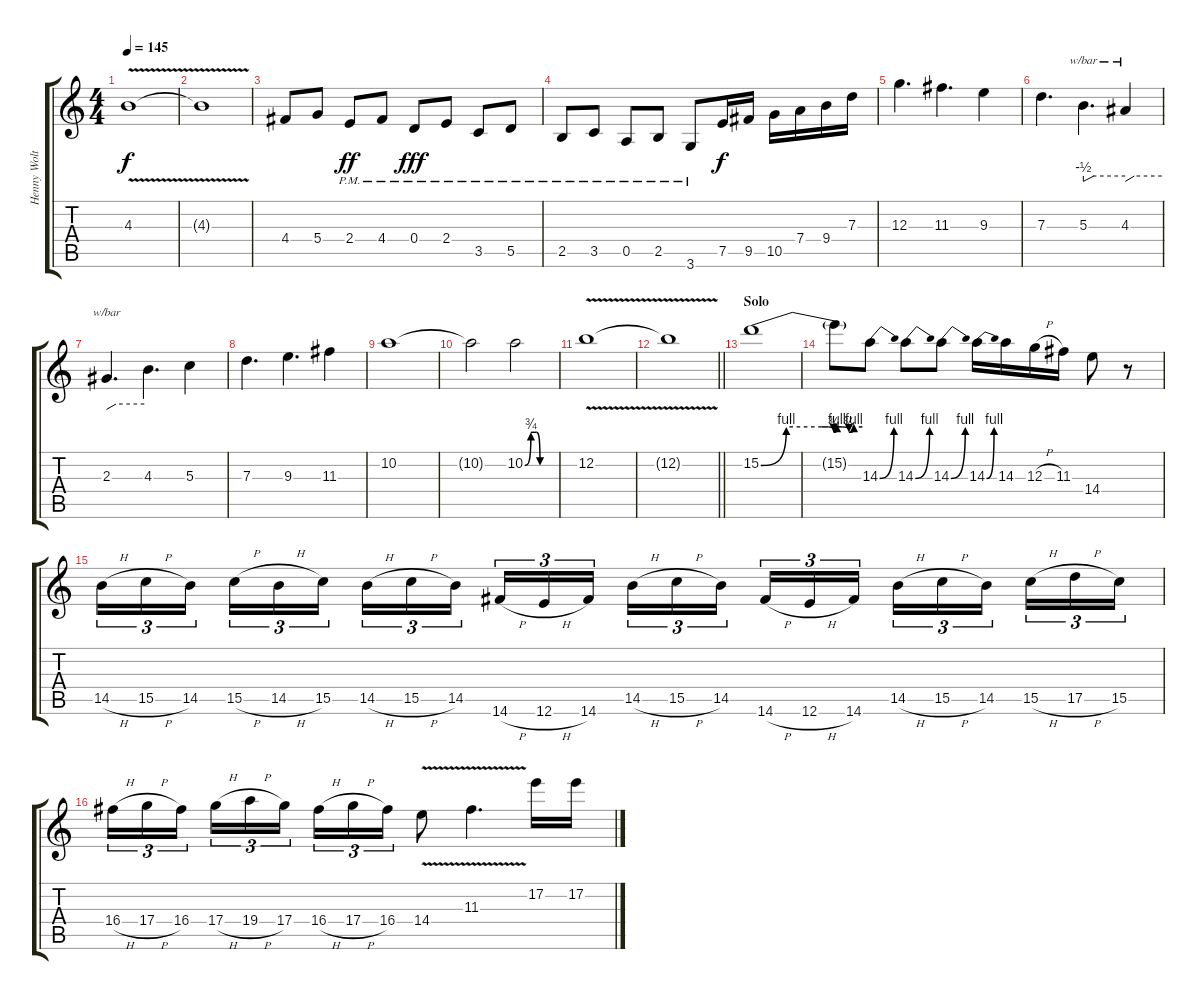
\track ("Henny Wolter" "Henny Wolt") {instrument distortionguitar}
\staff {score tabs}
\tuning (E4 B3 G3 D3 A2 E2) {hide}
\ts (4 4)
\tempo 145
\clef g2
\ks c
4.3{v}.1{dy f} |
4.3{t}.1 |
4.4.8 5.4.8 2.4{pm}.8{dy ff} 4.4{pm}.8 0.4{pm}.8{dy fff} 2.4{pm}.8 3.5{pm}.8 5.5{pm}.8 |
2.5{pm}.8 3.5{pm}.8 0.5{pm}.8 2.5{pm}.8 3.6{pm}.8 7.5.16{dy f} 9.5.16 10.5.16 7.4.16 9.4.16 7.3.16 |
12.3.4{d} 11.3.4{d} 9.3.4 |
7.3.4{d} 5.3.4{d tbe (custom default 0 -2 15 0 60 0)} 4.3.4{tbe (custom default 0 -2 15 0 60 0)} |
2.3.4{d tbe (custom default 0 -2 15 0 60 0)} 4.3.4{d} 5.3.4 |
7.3.4{d} 9.3.4{d} 11.3.4 |
10.2.1 |
10.2{t}.2 10.2{be (custom 0 0 12 3 23 3 30 0 60 0)}.2 |
12.2{v}.1 |
\barLineRight lightlight
12.2{t}.1{volume 10} |
\section ("" "Solo")
15.2{be (custom 0 0 15 4 36 4 40 4 43 3 45 4 48 4 52 3 55 4 60 4)}.1{volume 14} |
15.2{t}.8 14.3{be (bend 0 0 60 4)}.8 14.3{be (bend 0 0 60 4)}.8 14.3{be (bend 0 0 60 4)}.8 14.3{be (bend 0 0 60 4)}.16 14.3.16 12.3{h}.16 11.3.16 14.4.8 r.8 |
14.5{h}.16{tu (3 2)} 15.5{h}.16{tu (3 2)} 14.5.16{tu (3 2) beam splitsecondary} 15.5{h}.16{tu (3 2)} 14.5{h}.16{tu (3 2)} 15.5.16{tu (3 2)} 14.5{h}.16{tu (3 2)} 15.5{h}.16{tu (3 2)} 14.5.16{tu (3 2) beam splitsecondary} 14.6{h}.16{tu (3 2)} 12.6{h}.16{tu (3 2)} 14.6.16{tu (3 2)} 14.5{h}.16{tu (3 2)} 15.5{h}.16{tu (3 2)} 14.5.16{tu (3 2) beam splitsecondary} 14.6{h}.16{tu (3 2)} 12.6{h}.16{tu (3 2)} 14.6.16{tu (3 2)} 14.5{h}.16{tu (3 2)} 15.5{h}.16{tu (3 2)} 14.5.16{tu (3 2) beam splitsecondary} 15.5{h}.16{tu (3 2)} 17.5{h}.16{tu (3 2)} 15.5.16{tu (3 2)} |
16.4{h}.16{tu (3 2)} 17.4{h}.16{tu (3 2)} 16.4.16{tu (3 2) beam splitsecondary} 17.4{h}.16{tu (3 2)} 19.4{h}.16{tu (3 2)} 17.4.16{tu (3 2)} 16.4{h}.16{tu (3 2)} 17.4{h}.16{tu (3 2)} 16.4.16{tu (3 2)} 14.4{v}.8 11.3{v}.4{d} 17.2.16 17.2.16
